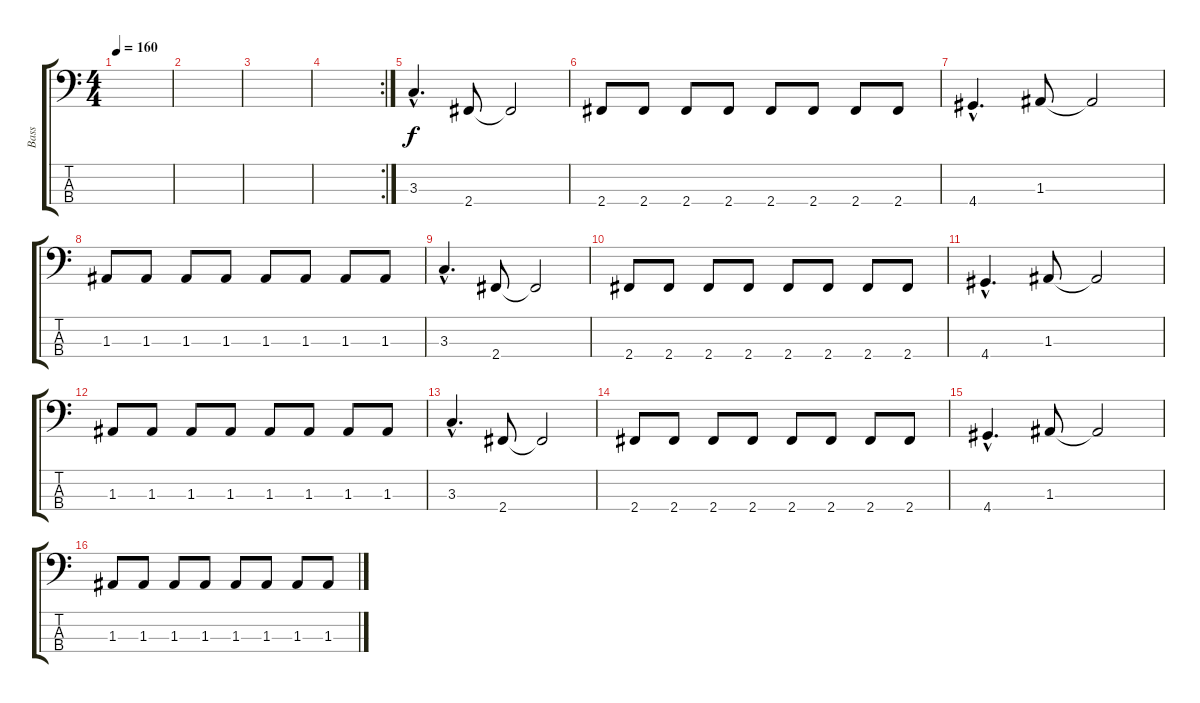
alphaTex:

\track ("Bass" "Bass") {instrument electricbassfinger}
\staff {score tabs}
\tuning (G2 D2 A1 E1) {hide}
\ts (4 4)
\tempo 160
\clef f4
\ks c
|
|
|
\rc 2
|
3.3{hac}.4{d} 2.4.8 2.4{t}.2 |
2.4.8 2.4.8 2.4.8 2.4.8 2.4.8 2.4.8 2.4.8 2.4.8 |
4.4{hac}.4{d} 1.3.8 1.3{t}.2 |
1.3.8 1.3.8 1.3.8 1.3.8 1.3.8 1.3.8 1.3.8 1.3.8 |
3.3{hac}.4{d} 2.4.8 2.4{t}.2 |
2.4.8 2.4.8 2.4.8 2.4.8 2.4.8 2.4.8 2.4.8 2.4.8 |
4.4{hac}.4{d} 1.3.8 1.3{t}.2 |
1.3.8 1.3.8 1.3.8 1.3.8 1.3.8 1.3.8 1.3.8 1.3.8 |
3.3{hac}.4{d} 2.4.8 2.4{t}.2 |
2.4.8 2.4.8 2.4.8 2.4.8 2.4.8 2.4.8 2.4.8 2.4.8 |
4.4{hac}.4{d} 1.3.8 1.3{t}.2 |
1.3.8 1.3.8 1.3.8 1.3.8 1.3.8 1.3.8 1.3.8 1.3.8
